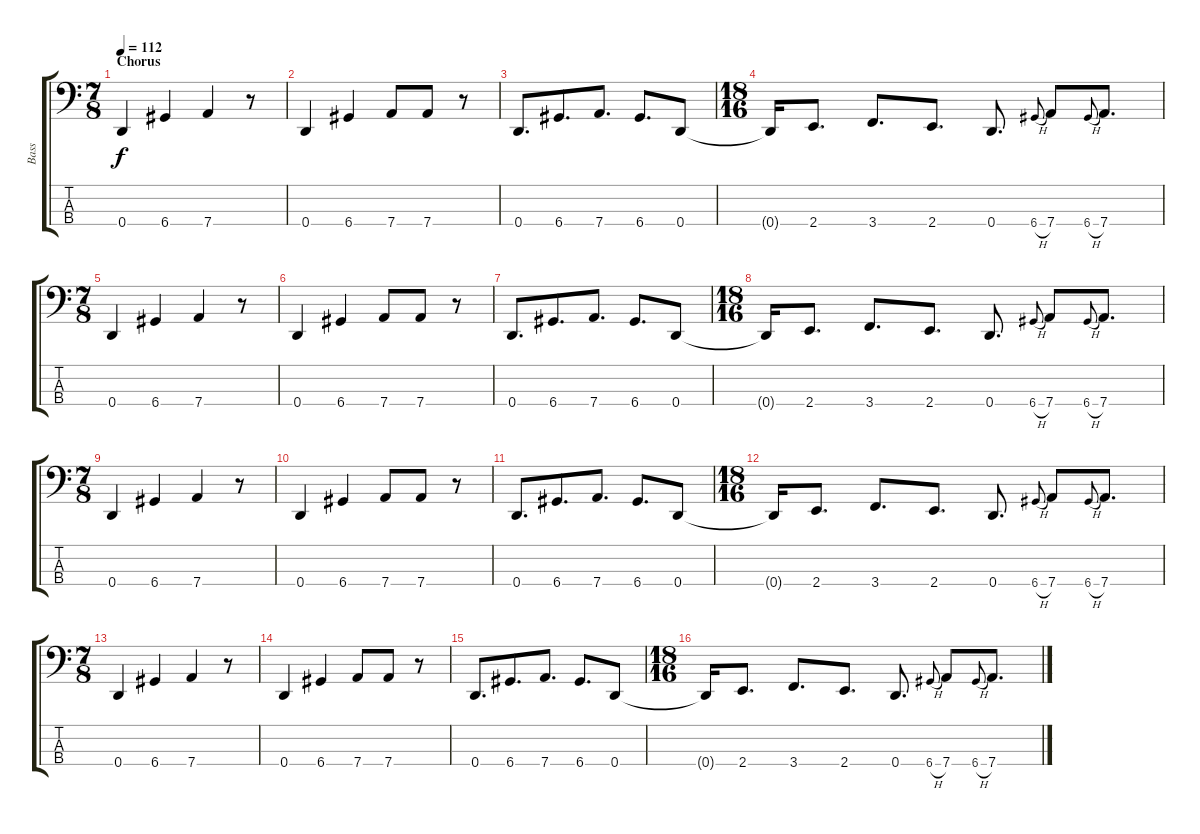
\track ("Bass" "Bass") {instrument electricbassfinger}
\staff {score tabs}
\tuning (G2 D2 A1 D1) {hide}
\ts (7 8)
\section ("" "Chorus")
\tempo 112
\clef f4
\ks c
0.4.4{dy f} 6.4.4 7.4.4 r.8 |
0.4.4 6.4.4 7.4.8 7.4.8 r.8 |
0.4.8{d} 6.4.8{d} 7.4.8{d} 6.4.8{d} 0.4.8 |
\ts (18 16)
0.4{t}.16 2.4.8{d} 3.4.8{d} 2.4.8{d} 0.4.8{d} 6.4{h}.8{gr onbeat} 7.4.8 6.4{h}.8{gr onbeat} 7.4.8{d} |
\ts (7 8)
0.4.4 6.4.4 7.4.4 r.8 |
0.4.4 6.4.4 7.4.8 7.4.8 r.8 |
0.4.8{d} 6.4.8{d} 7.4.8{d} 6.4.8{d} 0.4.8 |
\ts (18 16)
0.4{t}.16 2.4.8{d} 3.4.8{d} 2.4.8{d} 0.4.8{d} 6.4{h}.8{gr onbeat} 7.4.8 6.4{h}.8{gr onbeat} 7.4.8{d} |
\ts (7 8)
0.4.4 6.4.4 7.4.4 r.8 |
0.4.4 6.4.4 7.4.8 7.4.8 r.8 |
0.4.8{d} 6.4.8{d} 7.4.8{d} 6.4.8{d} 0.4.8 |
\ts (18 16)
0.4{t}.16 2.4.8{d} 3.4.8{d} 2.4.8{d} 0.4.8{d} 6.4{h}.8{gr onbeat} 7.4.8 6.4{h}.8{gr onbeat} 7.4.8{d} |
\ts (7 8)
0.4.4 6.4.4 7.4.4 r.8 |
0.4.4 6.4.4 7.4.8 7.4.8 r.8 |
0.4.8{d} 6.4.8{d} 7.4.8{d} 6.4.8{d} 0.4.8 |
\ts (18 16)
0.4{t}.16 2.4.8{d} 3.4.8{d} 2.4.8{d} 0.4.8{d} 6.4{h}.8{gr onbeat} 7.4.8 6.4{h}.8{gr onbeat} 7.4.8{d}
